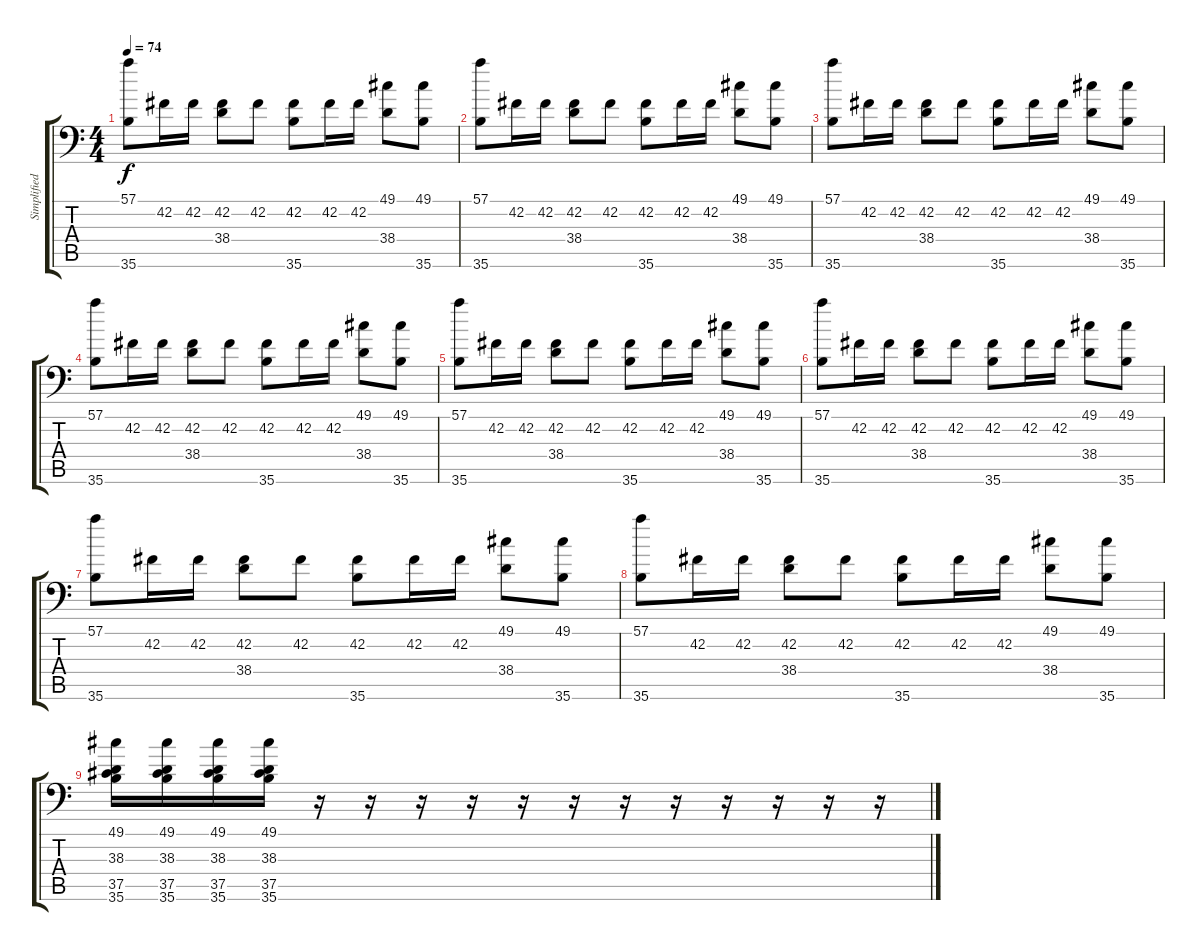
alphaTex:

\track ("Simplified Drums" "Simplified") {instrument acousticgrandpiano}
\staff {score tabs}
\tuning (C-1 C-1 C-1 C-1 C-1 C-1) {hide}
\ts (4 4)
\tempo 74
\clef f4
\ks c
(57.1 35.6).8{dy f} 42.2.16 42.2.16 (42.2 38.4).8 42.2.8 (42.2 35.6).8 42.2.16 42.2.16 (49.1 38.4).8 (49.1 35.6).8 |
(57.1 35.6).8 42.2.16 42.2.16 (42.2 38.4).8 42.2.8 (42.2 35.6).8 42.2.16 42.2.16 (49.1 38.4).8 (49.1 35.6).8 |
(57.1 35.6).8 42.2.16 42.2.16 (42.2 38.4).8 42.2.8 (42.2 35.6).8 42.2.16 42.2.16 (49.1 38.4).8 (49.1 35.6).8 |
(57.1 35.6).8 42.2.16 42.2.16 (42.2 38.4).8 42.2.8 (42.2 35.6).8 42.2.16 42.2.16 (49.1 38.4).8 (49.1 35.6).8 |
(57.1 35.6).8 42.2.16 42.2.16 (42.2 38.4).8 42.2.8 (42.2 35.6).8 42.2.16 42.2.16 (49.1 38.4).8 (49.1 35.6).8 |
(57.1 35.6).8 42.2.16 42.2.16 (42.2 38.4).8 42.2.8 (42.2 35.6).8 42.2.16 42.2.16 (49.1 38.4).8 (49.1 35.6).8 |
(57.1 35.6).8 42.2.16 42.2.16 (42.2 38.4).8 42.2.8 (42.2 35.6).8 42.2.16 42.2.16 (49.1 38.4).8 (49.1 35.6).8 |
(57.1 35.6).8 42.2.16 42.2.16 (42.2 38.4).8 42.2.8 (42.2 35.6).8 42.2.16 42.2.16 (49.1 38.4).8 (49.1 35.6).8 |
(49.1 38.3 37.5 35.6).16 (49.1 38.3 37.5 35.6).16 (49.1 38.3 37.5 35.6).16 (49.1 38.3 37.5 35.6).16 r.16 r.16 r.16 r.16 r.16 r.16 r.16 r.16 r.16 r.16 r.16 r.16
